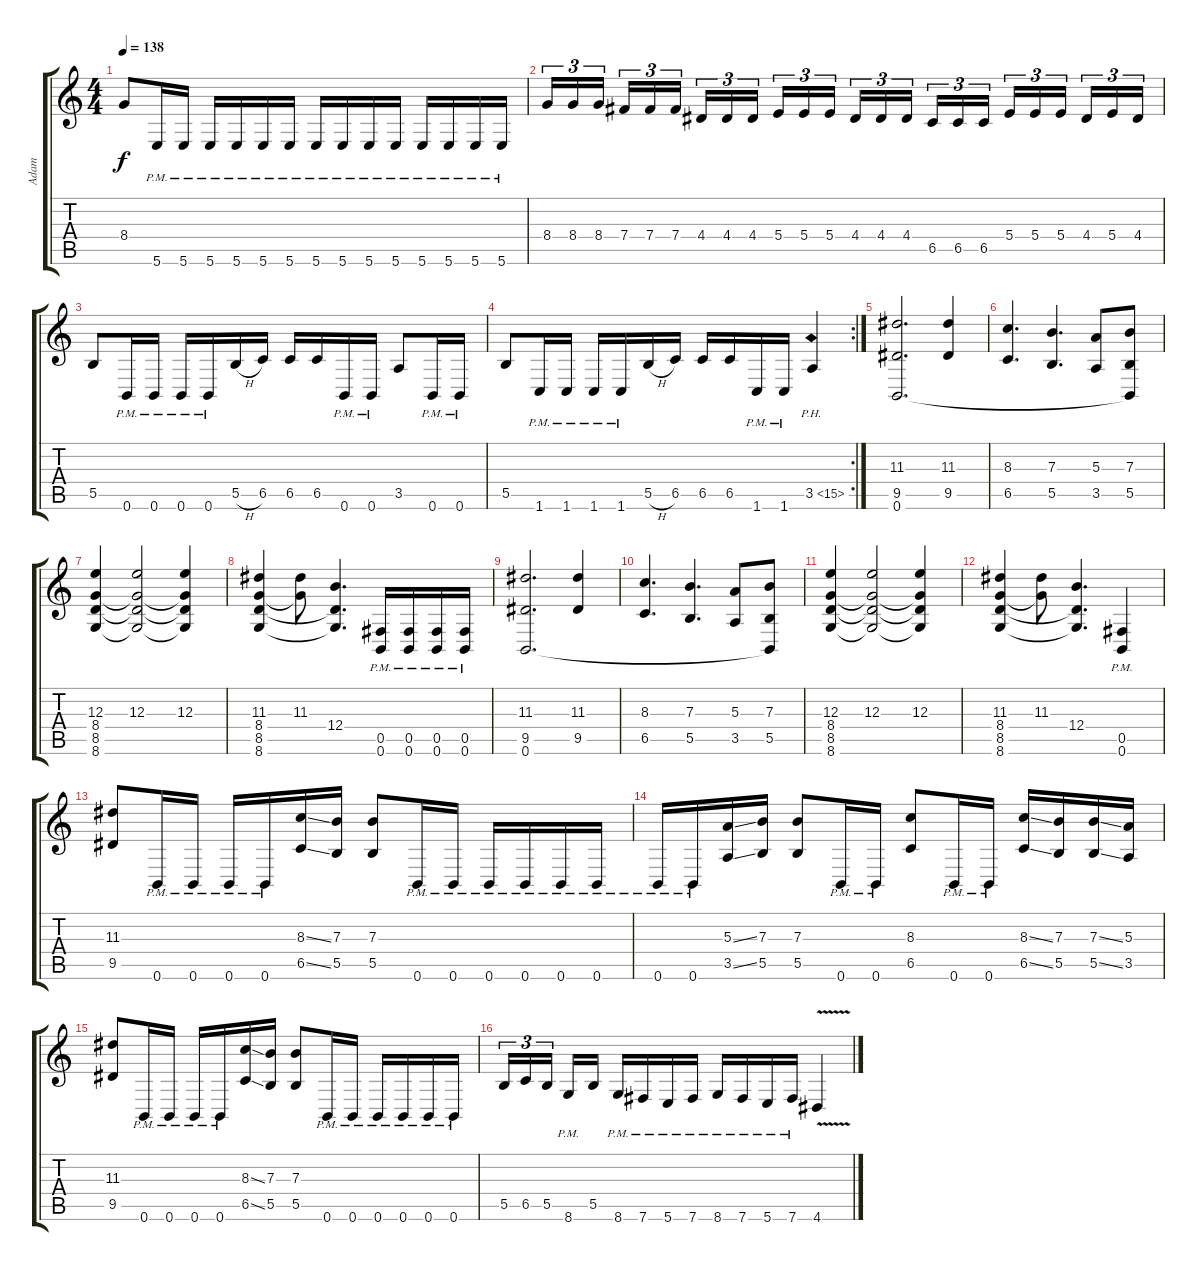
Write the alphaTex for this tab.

\track ("Adam" "Adam") {instrument distortionguitar}
\staff {score tabs}
\tuning (Db4 Ab3 E3 B2 Gb2 B1) {hide}
\ts (4 4)
\tempo 138
\clef g2
\ks c
8.4.8{dy f} 5.6{pm}.16 5.6{pm}.16 5.6{pm}.16 5.6{pm}.16 5.6{pm}.16 5.6{pm}.16 5.6{pm}.16 5.6{pm}.16 5.6{pm}.16 5.6{pm}.16 5.6{pm}.16 5.6{pm}.16 5.6{pm}.16 5.6{pm}.16 |
8.4.16{tu (3 2)} 8.4.16{tu (3 2)} 8.4.16{tu (3 2) beam splitsecondary} 7.4.16{tu (3 2)} 7.4.16{tu (3 2)} 7.4.16{tu (3 2)} 4.4.16{tu (3 2)} 4.4.16{tu (3 2)} 4.4.16{tu (3 2) beam splitsecondary} 5.4.16{tu (3 2)} 5.4.16{tu (3 2)} 5.4.16{tu (3 2)} 4.4.16{tu (3 2)} 4.4.16{tu (3 2)} 4.4.16{tu (3 2) beam splitsecondary} 6.5.16{tu (3 2)} 6.5.16{tu (3 2)} 6.5.16{tu (3 2)} 5.4.16{tu (3 2)} 5.4.16{tu (3 2)} 5.4.16{tu (3 2) beam splitsecondary} 4.4.16{tu (3 2)} 5.4.16{tu (3 2)} 4.4.16{tu (3 2)} |
5.5.8 0.6{pm}.16 0.6{pm}.16 0.6{pm}.16 0.6{pm}.16 5.5{h}.16 6.5.16 6.5.16 6.5.16 0.6{pm}.16 0.6{pm}.16 3.5.8 0.6{pm}.16 0.6{pm}.16 |
\rc 2
5.5.8 1.6{pm}.16 1.6{pm}.16 1.6{pm}.16 1.6{pm}.16 5.5{h}.16 6.5.16 6.5.16 6.5.16 1.6{pm}.16 1.6{pm}.16 3.5{ph 12}.4 |
(11.3 9.5 0.6).2{d} (11.3 9.5).4 |
(8.3 6.5).4{d} (7.3 5.5).4{d} (5.3 3.5).8 (7.3 5.5 0.6{t}).8 |
(12.3 8.4 8.5 8.6).4 (12.3 8.4{t} 8.5{t} 8.6{t}).2 (12.3 8.4{t} 8.5{t} 8.6{t}).4 |
(11.3 8.4 8.5 8.6).4 (11.3 8.4{t}).8 (12.4 8.5{t} 8.6{t}).4{d} (0.5{pm} 0.6{pm}).16 (0.5{pm} 0.6{pm}).16 (0.5{pm} 0.6{pm}).16 (0.5{pm} 0.6{pm}).16 |
(11.3 9.5 0.6).2{d} (11.3 9.5).4 |
(8.3 6.5).4{d} (7.3 5.5).4{d} (5.3 3.5).8 (7.3 5.5 0.6{t}).8 |
(12.3 8.4 8.5 8.6).4 (12.3 8.4{t} 8.5{t} 8.6{t}).2 (12.3 8.4{t} 8.5{t} 8.6{t}).4 |
(11.3 8.4 8.5 8.6).4 (11.3 8.4{t}).8 (12.4 8.5{t} 8.6{t}).4{d} (0.5{pm} 0.6{pm}).4 |
(11.3 9.5).8 0.6{pm}.16 0.6{pm}.16 0.6{pm}.16 0.6{pm}.16 (8.3{ss} 6.5{ss}).16 (7.3 5.5).16 (7.3 5.5).8 0.6{pm}.16 0.6{pm}.16 0.6{pm}.16 0.6{pm}.16 0.6{pm}.16 0.6{pm}.16 |
0.6{pm}.16 0.6{pm}.16 (5.3{ss} 3.5{ss}).16 (7.3 5.5).16 (7.3 5.5).8 0.6{pm}.16 0.6{pm}.16 (8.3 6.5).8 0.6{pm}.16 0.6{pm}.16 (8.3{ss} 6.5{ss}).16 (7.3 5.5).16 (7.3{ss} 5.5{ss}).16 (5.3 3.5).16 |
(11.3 9.5).8 0.6{pm}.16 0.6{pm}.16 0.6{pm}.16 0.6{pm}.16 (8.3{ss} 6.5{ss}).16 (7.3 5.5).16 (7.3 5.5).8 0.6{pm}.16 0.6{pm}.16 0.6{pm}.16 0.6{pm}.16 0.6{pm}.16 0.6{pm}.16 |
5.5.16{tu (3 2)} 6.5.16{tu (3 2)} 5.5.16{tu (3 2) beam splitsecondary} 8.6{pm}.16 5.5.16 8.6{pm}.16 7.6{pm}.16 5.6{pm}.16 7.6{pm}.16 8.6{pm}.16 7.6{pm}.16 5.6{pm}.16 7.6{pm}.16 4.6{v}.4
